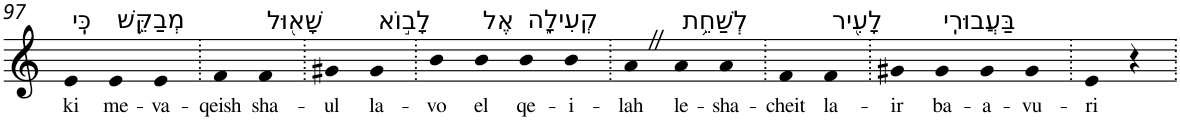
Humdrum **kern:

**kern	**text
*part1	*part1
*staff1	*staff1
*I"Piano	*
*I'Pno	*
!!LO:PB:g=z
*clefG2	*
*k[]	*
=97	=97
!LO:TX:a:t=כִּֽי	!
!	!LO:LY:b
4e	ki
!LO:TX:a:t=מְבַקֵּ֥שׁ	!
!	!LO:LY:b
4e	me-
!	!LO:LY:b
4e	-va-
=98.	=98.
!	!LO:LY:b
4f	-qeish
!LO:TX:a:t=שָׁא֖וּל	!
!	!LO:LY:b
4f	sha-
=99.	=99.
!	!LO:LY:b
4g#X	-ul
!LO:TX:a:t=לָב֣וֹא	!
!	!LO:LY:b
4g#	la-
=100.	=100.
!	!LO:LY:b
4b	-vo
!LO:TX:a:t=אֶל	!
!	!LO:LY:b
4b	el
!LO:TX:a:t=קְעִילָ֑ה	!
!	!LO:LY:b
4b	qe-
!	!LO:LY:b
4b	-i-
=101.	=101.
!	!LO:LY:b
4aZ	-lah
!LO:TX:a:t=לְשַׁחֵ֥ת	!
!	!LO:LY:b
4a	le-
!	!LO:LY:b
4a	-sha-
=102.	=102.
!	!LO:LY:b
4f	-cheit
!LO:TX:a:t=לָעִ֖יר	!
!	!LO:LY:b
4f	la-
=103.	=103.
!	!LO:LY:b
4g#X	-ir
!LO:TX:a:t=בַּעֲבוּרִֽי	!
!	!LO:LY:b
4g#	ba-
!	!LO:LY:b
4g#	-a-
!	!LO:LY:b
4g#	-vu-
=104.	=104.
!	!LO:LY:b
4e	-ri
4r	.
=.	=.
*-	*-
